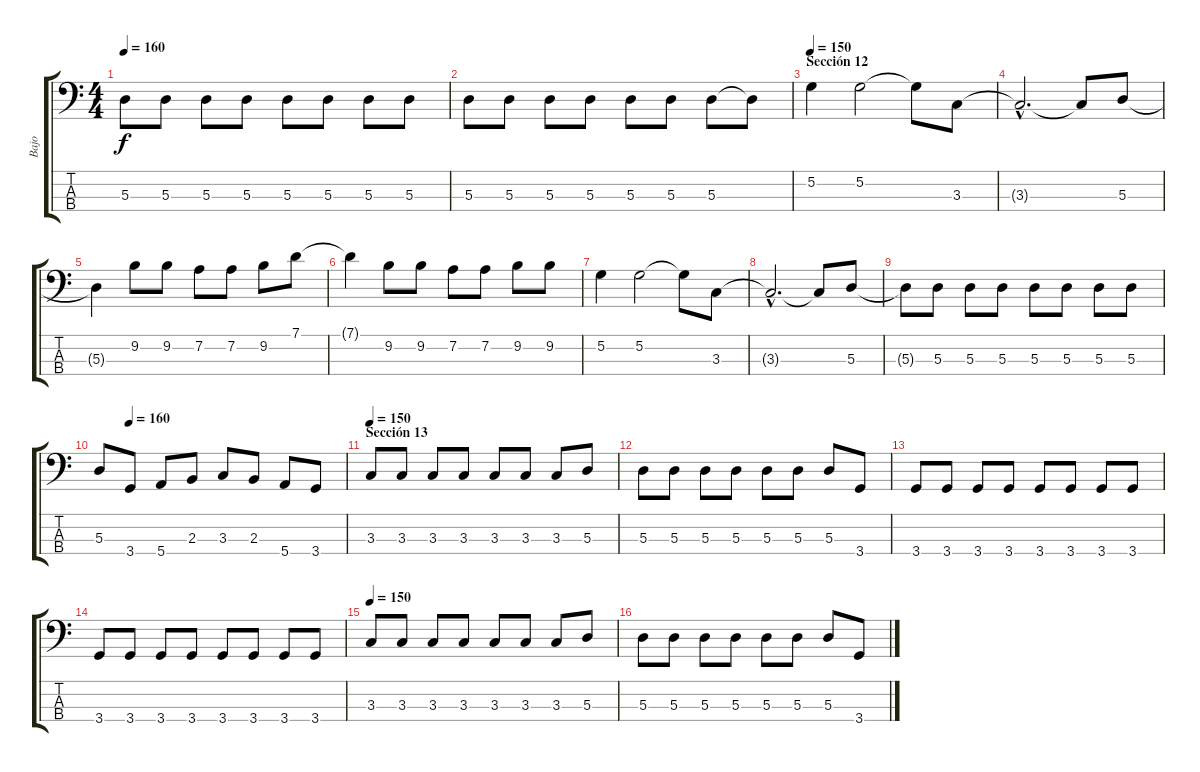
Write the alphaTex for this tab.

\track ("Bajo" "Bajo") {instrument electricbassfinger}
\staff {score tabs}
\tuning (G2 D2 A1 E1) {hide}
\ts (4 4)
\tempo 160
\clef f4
\ks c
5.3.8{dy f} 5.3.8 5.3.8 5.3.8 5.3.8 5.3.8 5.3.8 5.3.8 |
5.3.8 5.3.8 5.3.8 5.3.8 5.3.8 5.3.8 5.3.8 5.3{t}.8 |
\section ("" "Sección 12")
\tempo 150
5.2.4 5.2.2 5.2{t}.8 3.3.8 |
3.3{hac t}.2{d} 3.3{t}.8 5.3.8 |
5.3{t}.4 9.2.8 9.2.8 7.2.8 7.2.8 9.2.8 7.1.8 |
7.1{t}.4 9.2.8 9.2.8 7.2.8 7.2.8 9.2.8 9.2.8 |
5.2.4 5.2.2 5.2{t}.8 3.3.8 |
3.3{hac t}.2{d} 3.3{t}.8 5.3.8 |
5.3{t}.8 5.3.8 5.3.8 5.3.8 5.3.8 5.3.8 5.3.8 5.3.8 |
\tempo (160 0.125)
5.3.8 3.4.8 5.4.8 2.3.8 3.3.8 2.3.8 5.4.8 3.4.8 |
\section ("" "Sección 13")
\tempo 150
3.3.8 3.3.8 3.3.8 3.3.8 3.3.8 3.3.8 3.3.8 5.3.8 |
5.3.8 5.3.8 5.3.8 5.3.8 5.3.8 5.3.8 5.3.8 3.4.8 |
3.4.8 3.4.8 3.4.8 3.4.8 3.4.8 3.4.8 3.4.8 3.4.8 |
3.4.8 3.4.8 3.4.8 3.4.8 3.4.8 3.4.8 3.4.8 3.4.8 |
\tempo 150
3.3.8 3.3.8 3.3.8 3.3.8 3.3.8 3.3.8 3.3.8 5.3.8 |
5.3.8 5.3.8 5.3.8 5.3.8 5.3.8 5.3.8 5.3.8 3.4.8
